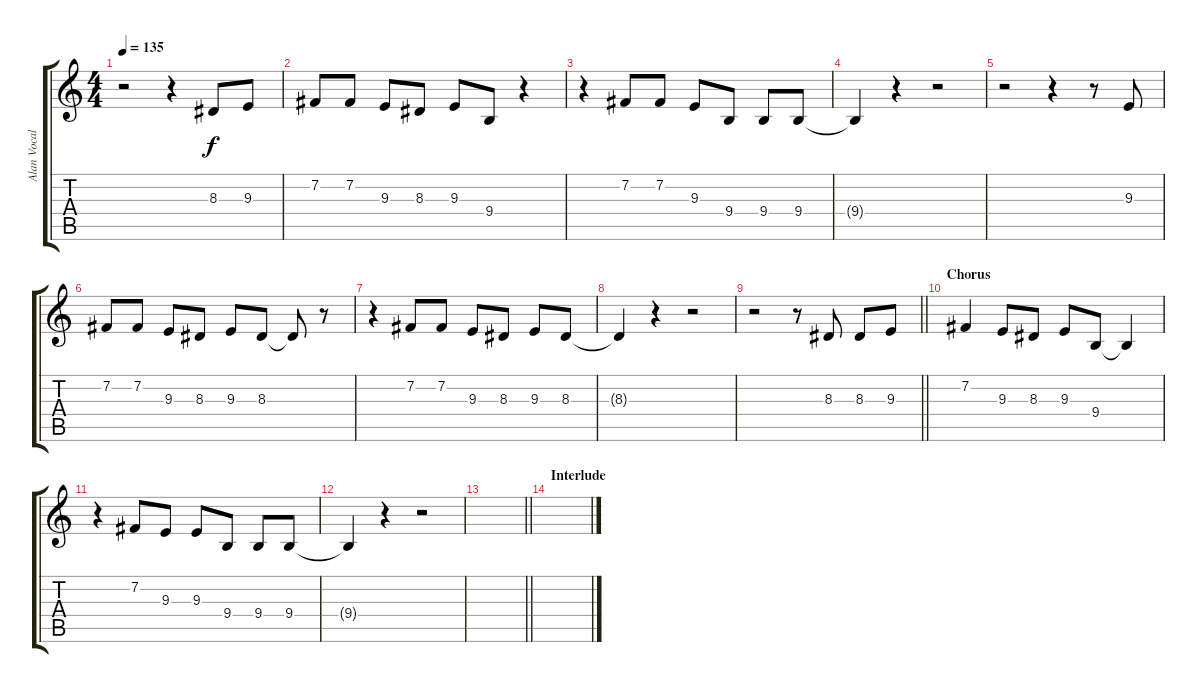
\track ("Alan Vocals" "Alan Vocal") {instrument lead2sawtooth}
\staff {score tabs}
\tuning (E4 B3 G3 D3 A2 E2) {hide}
\ts (4 4)
\tempo 135
\clef g2
\ks c
r.2{dy f} r.4 8.3.8 9.3.8 |
7.2.8 7.2.8 9.3.8 8.3.8 9.3.8 9.4.8 r.4 |
r.4 7.2.8 7.2.8 9.3.8 9.4.8 9.4.8 9.4.8 |
9.4{t}.4 r.4 r.2 |
r.2 r.4 r.8 9.3.8 |
7.2.8 7.2.8 9.3.8 8.3.8 9.3.8 8.3.8 8.3{t}.8 r.8 |
r.4 7.2.8 7.2.8 9.3.8 8.3.8 9.3.8 8.3.8 |
8.3{t}.4 r.4 r.2 |
\barLineRight lightlight
r.2 r.8 8.3.8 8.3.8 9.3.8 |
\section ("" "Chorus")
7.2.4 9.3.8 8.3.8 9.3.8 9.4.8 9.4{t}.4 |
r.4 7.2.8 9.3.8 9.3.8 9.4.8 9.4.8 9.4.8 |
9.4{t}.4 r.4 r.2 |
\barLineRight lightlight
|
\section ("" "Interlude")
